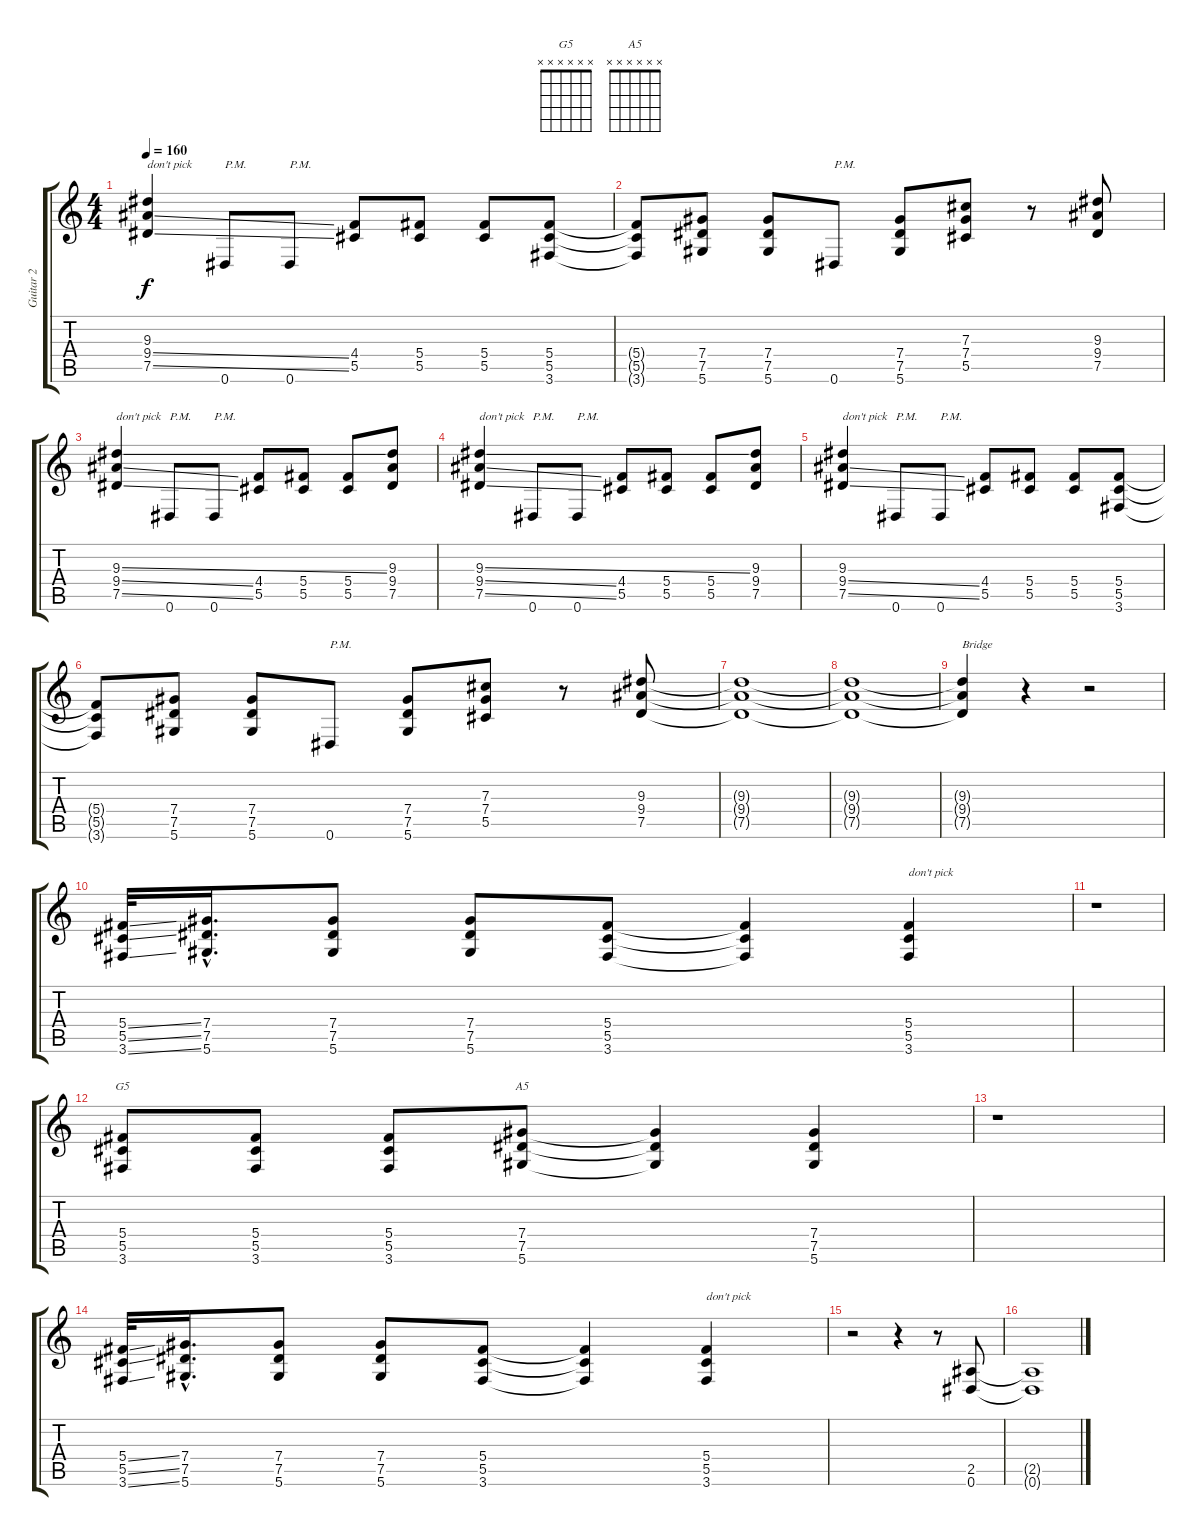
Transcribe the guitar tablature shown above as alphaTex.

\track ("Guitar 2" "Guitar 2") {instrument distortionguitar}
\staff {score tabs}
\tuning (Eb4 Bb3 Gb3 Db3 Ab2 Eb2) {hide}
\chord ("G5" x x x x x x) {firstfret 0}
\chord ("A5" x x x x x x) {firstfret 0}
\ts (4 4)
\tempo 160
\clef g2
\ks c
(9.3 9.4{ss} 7.5{ss}).4{txt "don't pick" dy f} 0.6.8{txt "P.M."} 0.6.8{txt "P.M."} (4.4 5.5).8 (5.4 5.5).8 (5.4 5.5).8 (5.4 5.5 3.6).8 |
(5.4{t} 5.5{t} 3.6{t}).8 (7.4 7.5 5.6).8 (7.4 7.5 5.6).8 0.6.8{txt "P.M."} (7.4 7.5 5.6).8 (7.3 7.4 5.5).8 r.8 (9.3 9.4 7.5).8 |
(9.3{ss} 9.4{ss} 7.5{ss}).4{txt "don't pick"} 0.6.8{txt "P.M."} 0.6.8{txt "P.M."} (4.4 5.5).8 (5.4 5.5).8 (5.4 5.5).8 (9.3 9.4 7.5).8 |
(9.3{ss} 9.4{ss} 7.5{ss}).4{txt "don't pick"} 0.6.8{txt "P.M."} 0.6.8{txt "P.M."} (4.4 5.5).8 (5.4 5.5).8 (5.4 5.5).8 (9.3 9.4 7.5).8 |
(9.3 9.4{ss} 7.5{ss}).4{txt "don't pick"} 0.6.8{txt "P.M."} 0.6.8{txt "P.M."} (4.4 5.5).8 (5.4 5.5).8 (5.4 5.5).8 (5.4 5.5 3.6).8 |
(5.4{t} 5.5{t} 3.6{t}).8 (7.4 7.5 5.6).8 (7.4 7.5 5.6).8 0.6.8{txt "P.M."} (7.4 7.5 5.6).8 (7.3 7.4 5.5).8 r.8 (9.3 9.4 7.5).8 |
(9.3{t} 9.4{t} 7.5{t}).1 |
(9.3{t} 9.4{t} 7.5{t}).1 |
(9.3{t} 9.4{t} 7.5{t}).4{txt "Bridge"} r.4 r.2 |
(5.4{ss} 5.5{ss} 3.6{ss}).32 (7.4{hac} 7.5{hac} 5.6{hac}).16{d} (7.4 7.5 5.6).8 (7.4 7.5 5.6).8 (5.4 5.5 3.6).8 (5.4{t} 5.5{t} 3.6{t}).4 (5.4 5.5 3.6).4{txt "don't pick"} |
r.1 |
(5.4 5.5 3.6).8{ch "G5"} (5.4 5.5 3.6).8 (5.4 5.5 3.6).8 (7.4 7.5 5.6).8{ch "A5"} (7.4{t} 7.5{t} 5.6{t}).4 (7.4 7.5 5.6).4 |
r.1 |
(5.4{ss} 5.5{ss} 3.6{ss}).32 (7.4{hac} 7.5{hac} 5.6{hac}).16{d} (7.4 7.5 5.6).8 (7.4 7.5 5.6).8 (5.4 5.5 3.6).8 (5.4{t} 5.5{t} 3.6{t}).4 (5.4 5.5 3.6).4{txt "don't pick"} |
r.2 r.4 r.8 (2.5 0.6).8 |
(2.5{t} 0.6{t}).1
